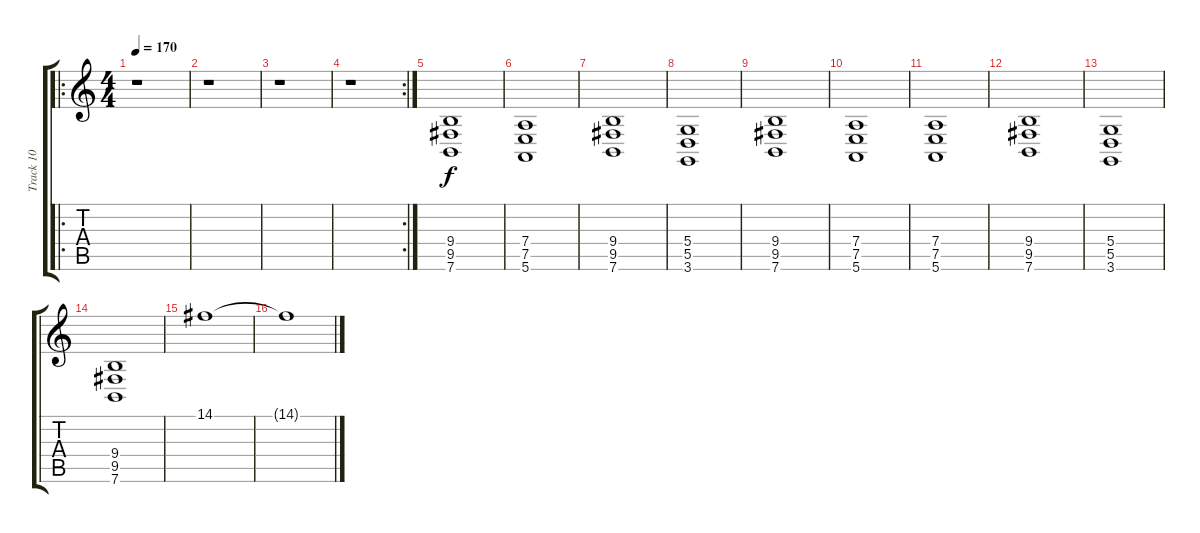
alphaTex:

\track ("Track 10" "Track 10") {instrument stringensemble1}
\staff {score tabs}
\tuning (E4 B3 G3 D3 A2 E2) {hide}
\ro
\ts (4 4)
\tempo 170
\clef g2
\ks c
r.1{dy f} |
r.1 |
r.1 |
\rc 2
r.1 |
(9.4 9.5 7.6).1 |
(7.4 7.5 5.6).1 |
(9.4 9.5 7.6).1 |
(5.4 5.5 3.6).1 |
(9.4 9.5 7.6).1 |
(7.4 7.5 5.6).1 |
(7.4 7.5 5.6).1 |
(9.4 9.5 7.6).1 |
(5.4 5.5 3.6).1 |
(9.4 9.5 7.6).1 |
14.1.1{volume 16} |
14.1{t}.1
